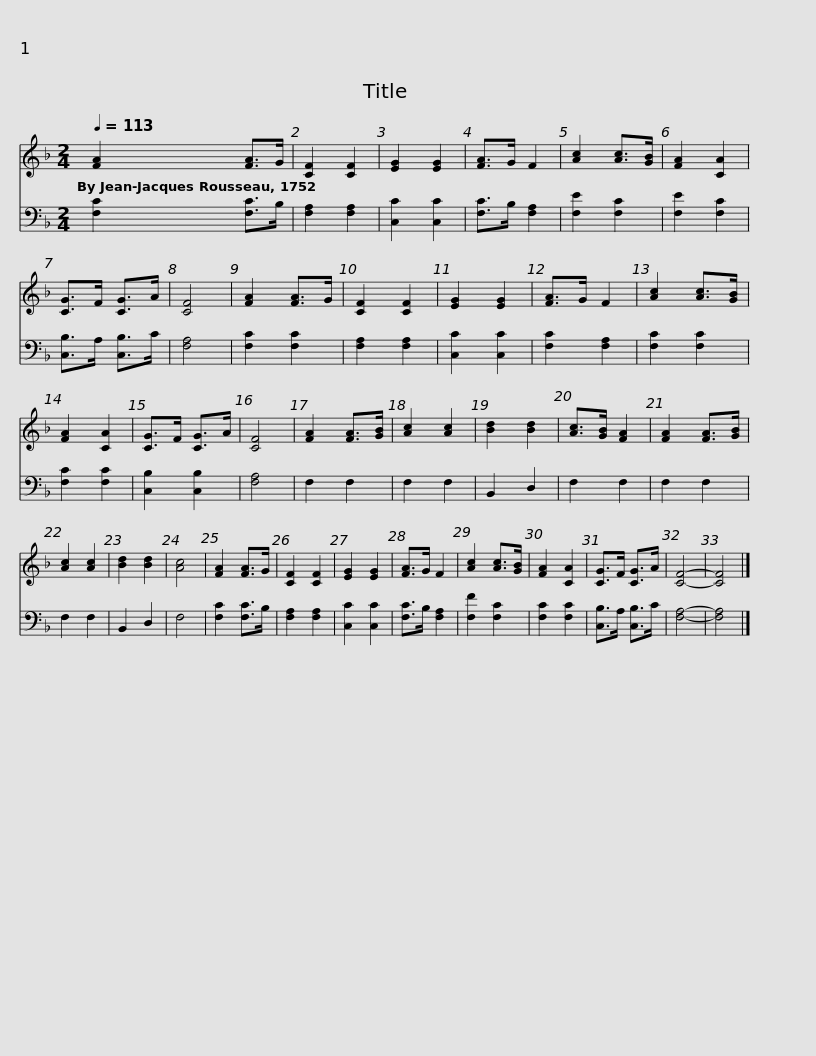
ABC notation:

X:1
%%score 1 2
L:1/8
Q:1/4=113
M:2/4
I:linebreak $
K:F
V:1 treble
V:2 bass
V:1
 [FA]2 [FA]>G | [CF]2 [CF]2 | [EG]2 [EG]2 | [FA]>G F2 | [Ac]2 [Ac]>[GB] | %5
 [FA]2 [CA]2 |$ [CG]>F [CG]>A | [CF]4 | [FA]2 [FA]>G | [CF]2 [CF]2 | %10
 [EG]2 [EG]2 | [FA]>G F2 | [Ac]2 [Ac]>[GB] | [FA]2 [CA]2 | [CG]>F [CG]>A | %15
 [CF]4 | [FA]2 [FA]>[GB] | [Ac]2 [Ac]2 | [Bd]2 [Bd]2 |$ [Ac]>[GB] [FA]2 | %20
 [FA]2 [FA]>[GB] | [Ac]2 [Ac]2 | [Bd]2 [Bd]2 | [Ac]4 | [FA]2 [FA]>G | %25
 [CF]2 [CF]2 | [EG]2 [EG]2 | [FA]>G F2 | [Ac]2 [Ac]>[GB] | [FA]2 [CA]2 | %30
 [CG]>F [CG]>A | [CF]4- | [CF]4 |] %33
V:2
 [F,C]2 [F,C]>B, | [F,A,]2 [F,A,]2 | [C,C]2 [C,C]2 | [F,C]>B, [F,A,]2 | [F,E]2 [F,C]2 | %5
 [F,E]2 [F,C]2 |$ [C,B,]>A, [C,B,]>C | [F,A,]4 | [F,C]2 [F,C]2 | [F,A,]2 [F,A,]2 | %10
 [C,C]2 [C,C]2 | [F,C]2 [F,A,]2 | [F,C]2 [F,C]2 | [F,C]2 [F,C]2 | [C,B,]2 [C,B,]2 | %15
 [F,A,]4 | F,2 F,2 | F,2 F,2 | B,,2 D,2 |$ F,2 F,2 | %20
 F,2 F,2 | F,2 F,2 | B,,2 D,2 | F,4 | [F,C]2 [F,C]>B, | %25
 [F,A,]2 [F,A,]2 | [C,C]2 [C,C]2 | [F,C]>B, [F,A,]2 | [F,F]2 [F,C]2 | [F,C]2 [F,C]2 | %30
 [C,B,]>A, [C,B,]>C | [F,A,]4- | [F,A,]4 |] %33
